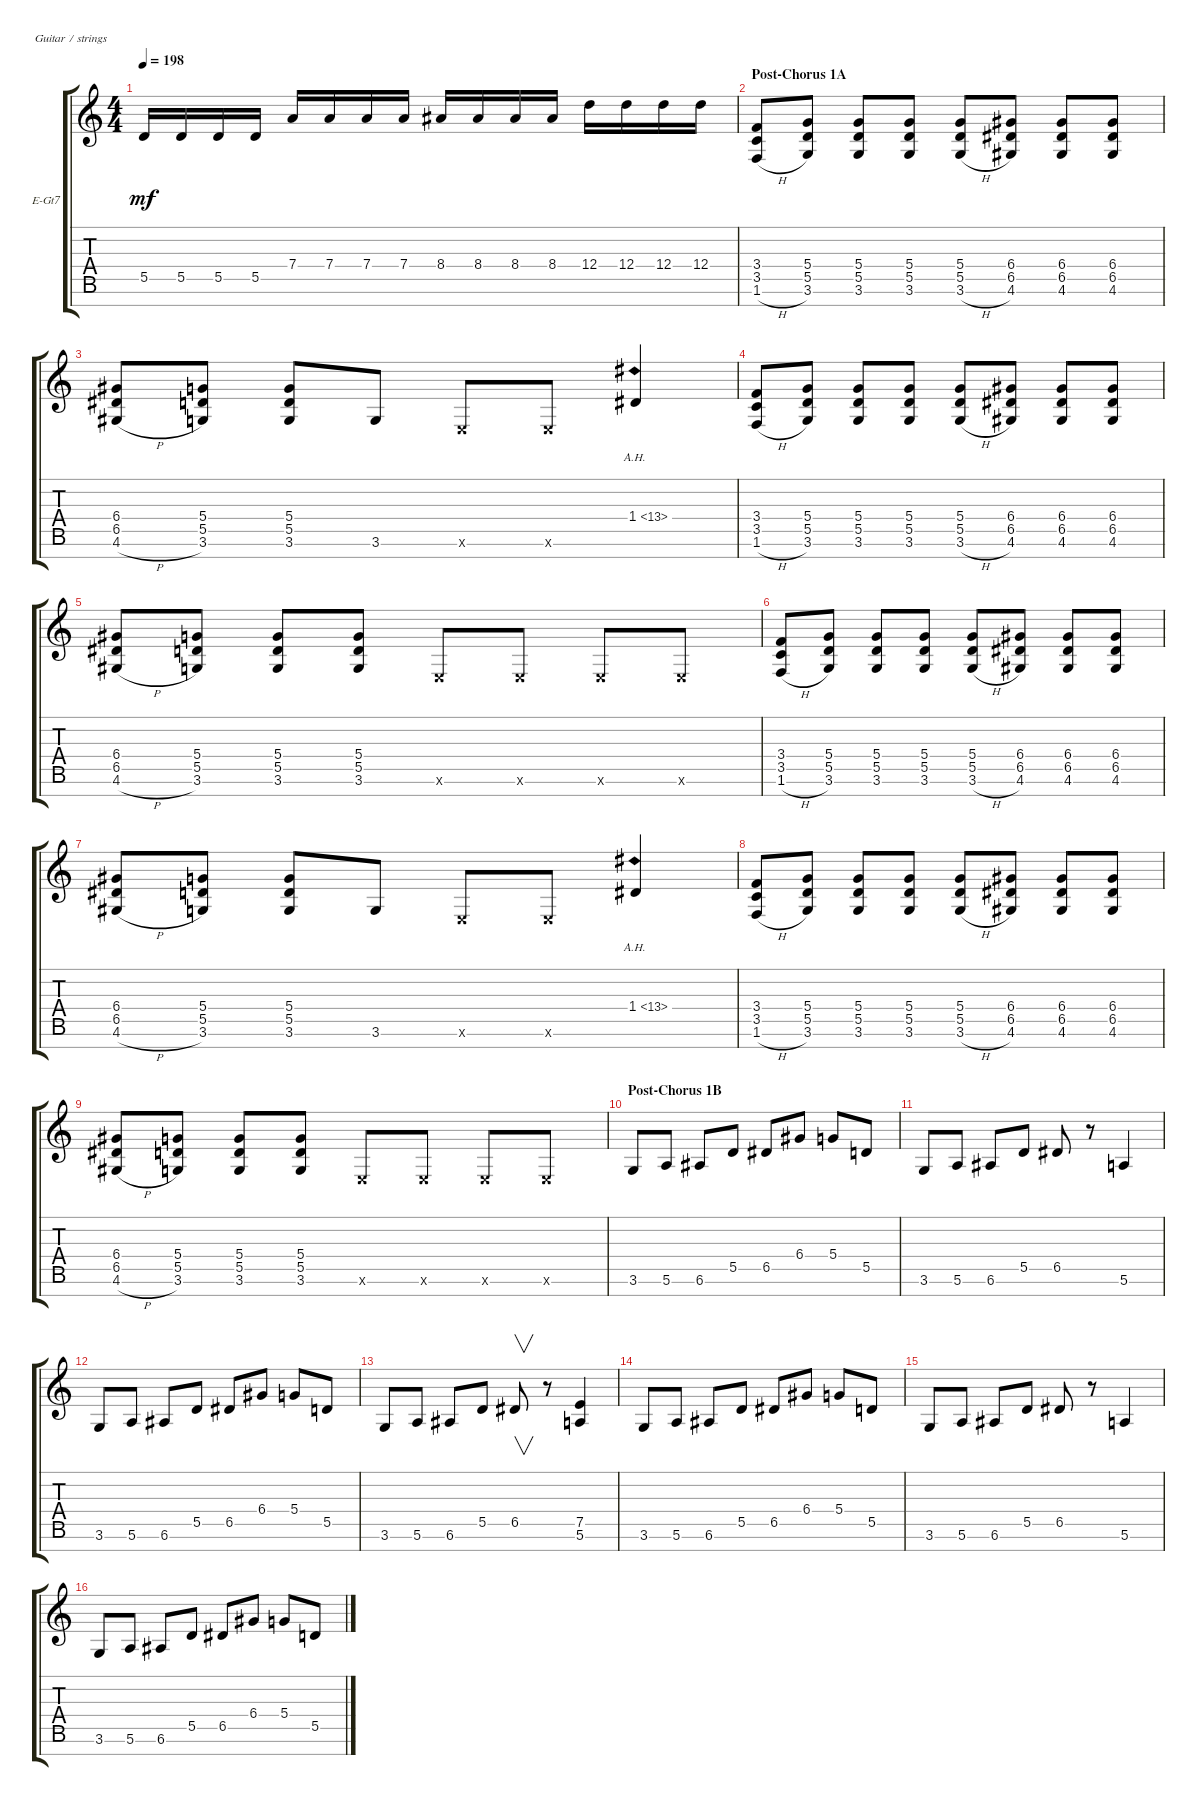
\bracketExtendMode groupsimilarinstruments
\firstSystemTrackNameOrientation horizontal
\otherSystemsTrackNameOrientation horizontal
\track ("Electric Guitar" "E-Gt7") {instrument distortionguitar}
\staff {score tabs}
\tuning (E4 B3 G3 D3 A2 E2 B1)
\ts (4 4)
\tempo 198
\clef g2
\ks c
5.5.16{dy mf} 5.5.16 5.5.16 5.5.16 7.4.16 7.4.16 7.4.16 7.4.16 8.4.16 8.4.16 8.4.16 8.4.16 12.4.16 12.4.16 12.4.16 12.4.16 |
\section ("" "Post-Chorus 1A")
(1.6{h} 3.5 3.4).8 (3.6 5.5 5.4).8 (3.6 5.4 5.5).8 (3.6 5.5 5.4).8 (3.6{h} 5.4 5.5).8 (4.6 6.5 6.4).8 (4.6 6.4 6.5).8 (4.6 6.5 6.4).8 |
(4.6{h} 6.4 6.5).8 (3.6 5.5 5.4).8 (3.6 5.4 5.5).8 3.6.8 0.6{x}.8 0.6{x}.8 1.4{ah 12}.4 |
(1.6{h} 3.5 3.4).8 (3.6 5.4 5.5).8 (3.6 5.5 5.4).8 (3.6 5.4 5.5).8 (3.6{h} 5.5 5.4).8 (4.6 6.4 6.5).8 (4.6 6.5 6.4).8 (4.6 6.4 6.5).8 |
(4.6{h} 6.5 6.4).8 (3.6 5.4 5.5).8 (3.6 5.5 5.4).8 (3.6 5.4 5.5).8 0.6{x}.8 0.6{x}.8 0.6{x}.8 0.6{x}.8 |
(1.6{h} 3.5 3.4).8 (3.6 5.5 5.4).8 (3.6 5.4 5.5).8 (3.6 5.5 5.4).8 (3.6{h} 5.4 5.5).8 (4.6 6.5 6.4).8 (4.6 6.4 6.5).8 (4.6 6.5 6.4).8 |
(4.6{h} 6.4 6.5).8 (3.6 5.5 5.4).8 (3.6 5.4 5.5).8 3.6.8 0.6{x}.8 0.6{x}.8 1.4{ah 12}.4 |
(1.6{h} 3.5 3.4).8 (3.6 5.4 5.5).8 (3.6 5.5 5.4).8 (3.6 5.4 5.5).8 (3.6{h} 5.5 5.4).8 (4.6 6.4 6.5).8 (4.6 6.5 6.4).8 (4.6 6.4 6.5).8 |
(4.6{h} 6.5 6.4).8 (3.6 5.4 5.5).8 (3.6 5.5 5.4).8 (3.6 5.4 5.5).8 0.6{x}.8 0.6{x}.8 0.6{x}.8 0.6{x}.8 |
\section ("" "Post-Chorus 1B")
3.6.8 5.6.8 6.6.8 5.5.8 6.5.8 6.4.8 5.4.8 5.5.8 |
3.6.8 5.6.8 6.6.8 5.5.8 6.5.8 r.8 5.6.4 |
3.6.8 5.6.8 6.6.8 5.5.8 6.5.8 6.4.8 5.4.8 5.5.8 |
3.6.8 5.6.8 6.6.8 5.5.8 6.5.8{v} r.8 (5.6 7.5).4 |
3.6.8 5.6.8 6.6.8 5.5.8 6.5.8 6.4.8 5.4.8 5.5.8 |
3.6.8 5.6.8 6.6.8 5.5.8 6.5.8 r.8 5.6.4 |
3.6.8 5.6.8 6.6.8 5.5.8 6.5.8 6.4.8 5.4.8 5.5.8
